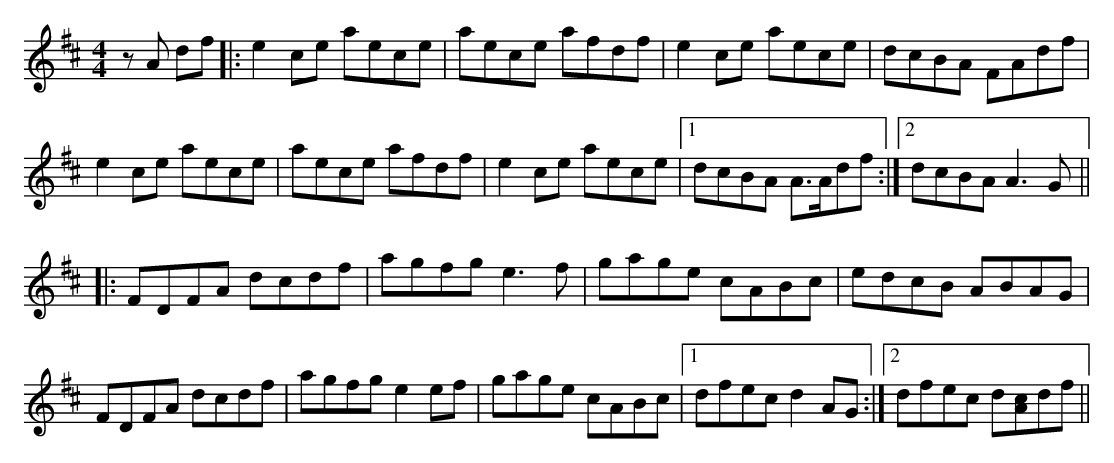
X:1
M:4/4
K:Amix
zA df|: e2ce aece | aece afdf | e2ce aece | dcBA FAdf |
e2ce aece | aece afdf | e2ce aece |1 dcBA A>Adf :|2 dcBA A3G ||
|: FDFA dcdf | agfg e3f | gage cABc | edcB ABAG |
FDFA dcdf | agfg e2ef | gage cABc |1 dfec d2AG :|2 dfec d[cA]df ||
